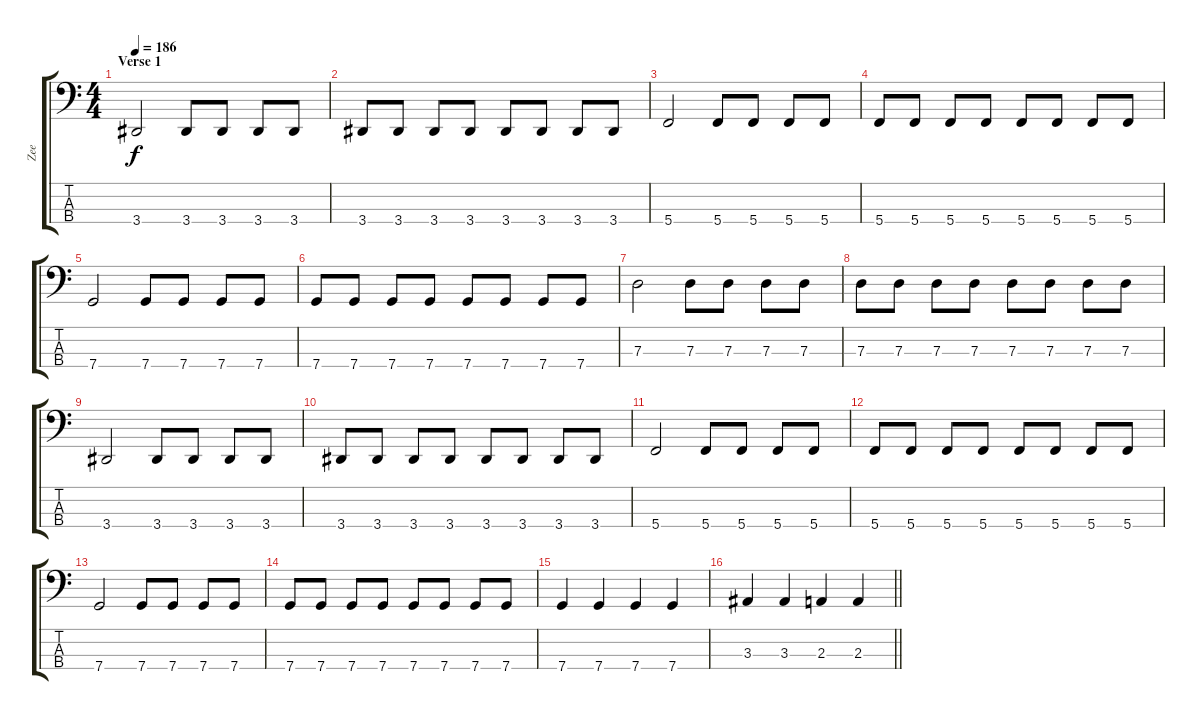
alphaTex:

\track ("Zee" "Zee") {instrument electricbassfinger}
\staff {score tabs}
\tuning (F2 C2 G1 C1) {hide}
\ts (4 4)
\section ("" "Verse 1")
\tempo 186
\clef f4
\ks c
3.4.2{dy f} 3.4.8 3.4.8 3.4.8 3.4.8 |
3.4.8 3.4.8 3.4.8 3.4.8 3.4.8 3.4.8 3.4.8 3.4.8 |
5.4.2 5.4.8 5.4.8 5.4.8 5.4.8 |
5.4.8 5.4.8 5.4.8 5.4.8 5.4.8 5.4.8 5.4.8 5.4.8 |
7.4.2 7.4.8 7.4.8 7.4.8 7.4.8 |
7.4.8 7.4.8 7.4.8 7.4.8 7.4.8 7.4.8 7.4.8 7.4.8 |
7.3.2 7.3.8 7.3.8 7.3.8 7.3.8 |
7.3.8 7.3.8 7.3.8 7.3.8 7.3.8 7.3.8 7.3.8 7.3.8 |
3.4.2 3.4.8 3.4.8 3.4.8 3.4.8 |
3.4.8 3.4.8 3.4.8 3.4.8 3.4.8 3.4.8 3.4.8 3.4.8 |
5.4.2 5.4.8 5.4.8 5.4.8 5.4.8 |
5.4.8 5.4.8 5.4.8 5.4.8 5.4.8 5.4.8 5.4.8 5.4.8 |
7.4.2 7.4.8 7.4.8 7.4.8 7.4.8 |
7.4.8 7.4.8 7.4.8 7.4.8 7.4.8 7.4.8 7.4.8 7.4.8 |
7.4.4 7.4.4 7.4.4 7.4.4 |
\barLineRight lightlight
3.3.4 3.3.4 2.3.4 2.3.4
